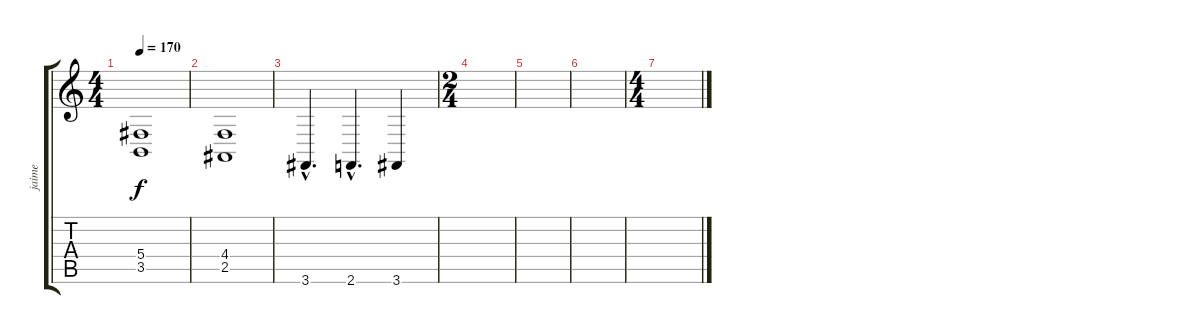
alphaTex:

\track ("jaime" "jaime") {instrument churchorgan}
\staff {score tabs}
\tuning (Eb4 Bb3 Gb3 Db3 Ab2 Eb2) {hide}
\ts (4 4)
\tempo 170
\clef g2
\ks c
(5.4 3.5).1{dy f} |
(4.4 2.5).1 |
3.6{hac}.4{d} 2.6{hac}.4{d} 3.6.4 |
\ts (2 4)
|
|
|
\ts (4 4)
